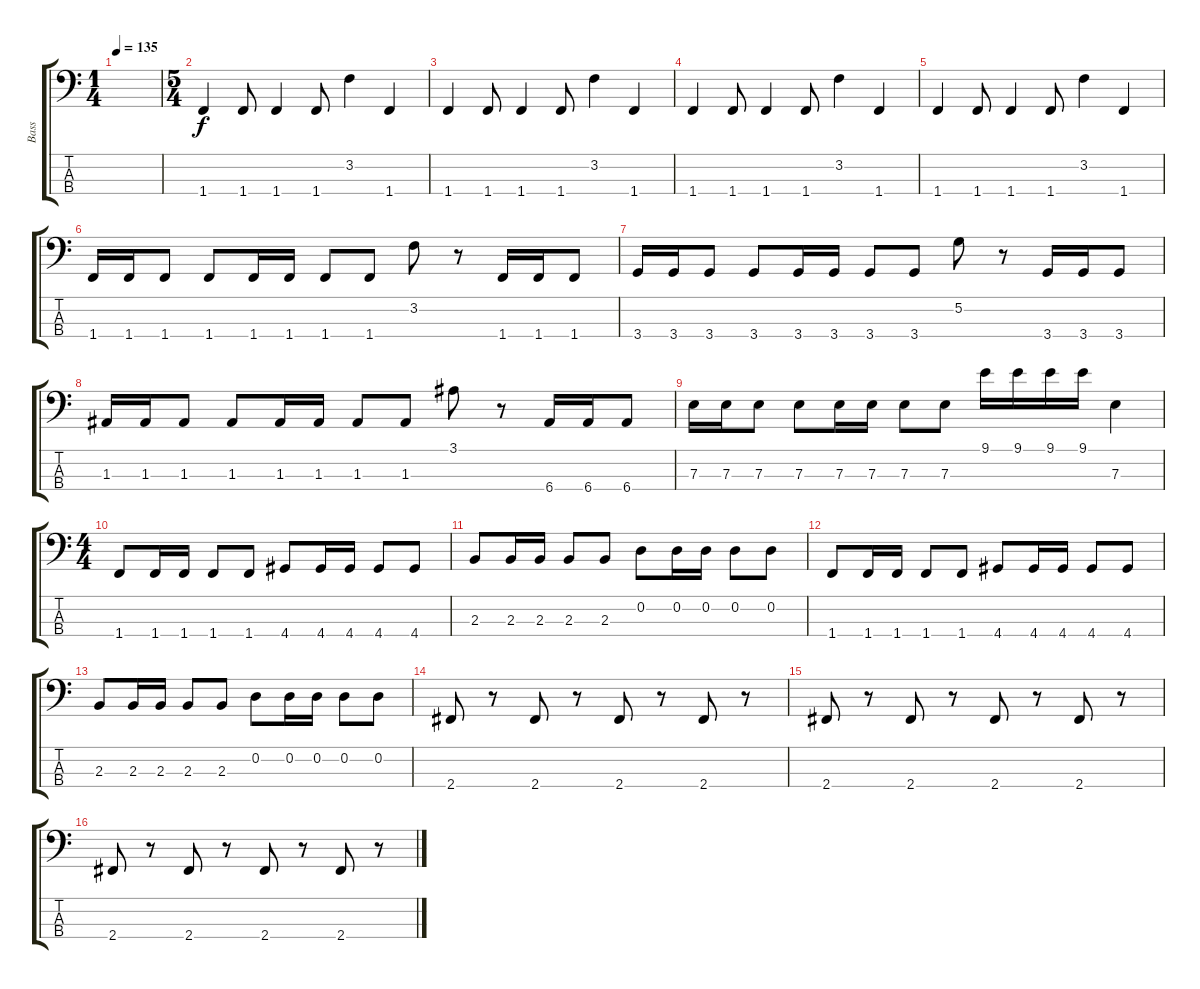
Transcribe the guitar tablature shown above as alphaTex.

\track ("Bass" "Bass") {instrument electricbassfinger}
\staff {score tabs}
\tuning (G2 D2 A1 E1) {hide}
\ts (1 4)
\tempo 135
\clef f4
\ks c
|
\ts (5 4)
1.4.4 1.4.8 1.4.4 1.4.8 3.2.4 1.4.4 |
1.4.4 1.4.8 1.4.4 1.4.8 3.2.4 1.4.4 |
1.4.4 1.4.8 1.4.4 1.4.8 3.2.4 1.4.4 |
1.4.4 1.4.8 1.4.4 1.4.8 3.2.4 1.4.4 |
1.4.16 1.4.16 1.4.8 1.4.8 1.4.16 1.4.16 1.4.8 1.4.8 3.2.8 r.8 1.4.16 1.4.16 1.4.8 |
3.4.16 3.4.16 3.4.8 3.4.8 3.4.16 3.4.16 3.4.8 3.4.8 5.2.8 r.8 3.4.16 3.4.16 3.4.8 |
1.3.16 1.3.16 1.3.8 1.3.8 1.3.16 1.3.16 1.3.8 1.3.8 3.1.8 r.8 6.4.16 6.4.16 6.4.8 |
7.3.16 7.3.16 7.3.8 7.3.8 7.3.16 7.3.16 7.3.8 7.3.8 9.1.16 9.1.16 9.1.16 9.1.16 7.3.4 |
\ts (4 4)
1.4.8 1.4.16 1.4.16 1.4.8 1.4.8 4.4.8 4.4.16 4.4.16 4.4.8 4.4.8 |
2.3.8 2.3.16 2.3.16 2.3.8 2.3.8 0.2.8 0.2.16 0.2.16 0.2.8 0.2.8 |
1.4.8 1.4.16 1.4.16 1.4.8 1.4.8 4.4.8 4.4.16 4.4.16 4.4.8 4.4.8 |
2.3.8 2.3.16 2.3.16 2.3.8 2.3.8 0.2.8 0.2.16 0.2.16 0.2.8 0.2.8 |
2.4.8 r.8 2.4.8 r.8 2.4.8 r.8 2.4.8 r.8 |
2.4.8 r.8 2.4.8 r.8 2.4.8 r.8 2.4.8 r.8 |
2.4.8 r.8 2.4.8 r.8 2.4.8 r.8 2.4.8 r.8
